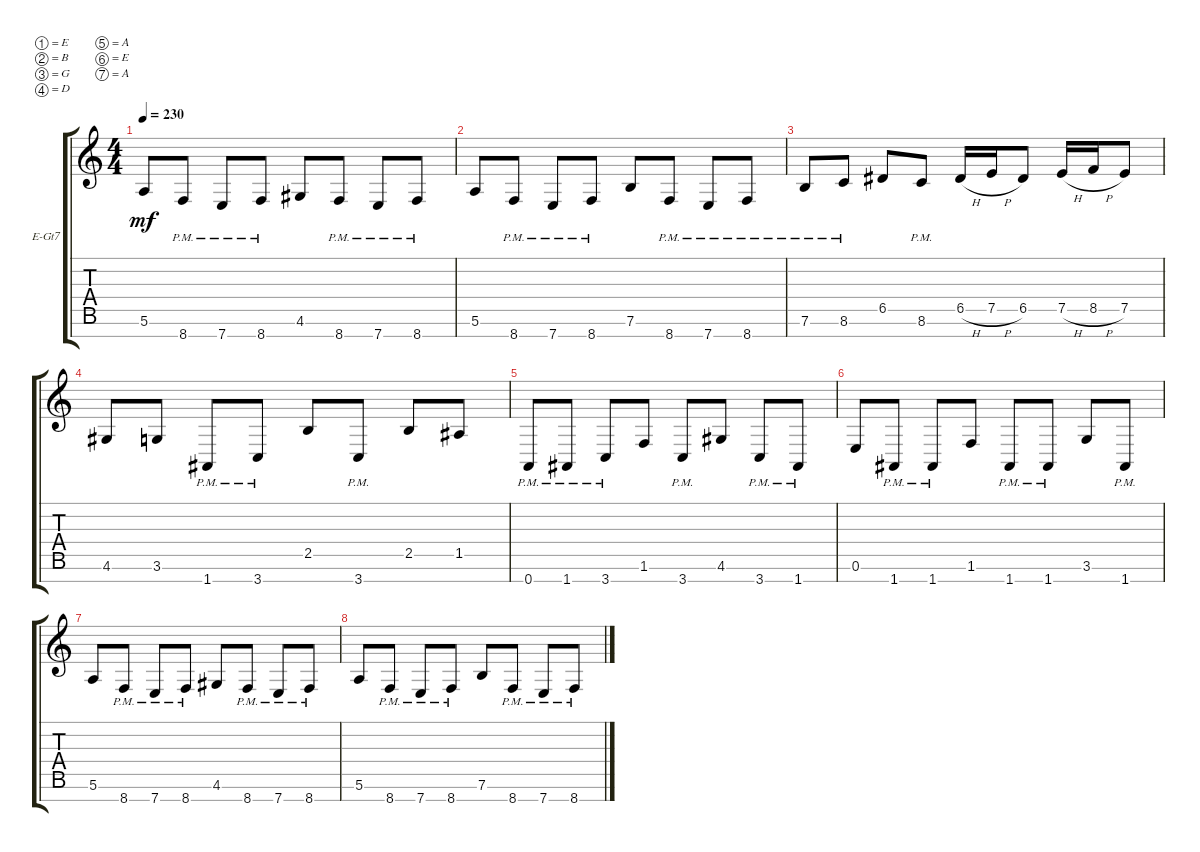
\defaultSystemsLayout 4
\bracketExtendMode groupsimilarinstruments
\firstSystemTrackNameOrientation horizontal
\otherSystemsTrackNameOrientation horizontal
\track ("Electric Guitar" "E-Gt7") {instrument distortionguitar}
\staff {score tabs}
\tuning (E4 B3 G3 D3 A2 E2 A1)
\ts (4 4)
\tempo 230
\clef g2
\ks c
5.6.8{dy mf} 8.7{pm}.8 7.7{pm}.8 8.7{pm}.8 4.6.8 8.7{pm}.8 7.7{pm}.8 8.7{pm}.8 |
5.6.8 8.7{pm}.8 7.7{pm}.8 8.7{pm}.8 7.6.8 8.7{pm}.8 7.7{pm}.8 8.7{pm}.8 |
7.6{pm}.8 8.6{pm}.8 6.5.8 8.6{pm}.8 6.5{h}.16 7.5{h}.16 6.5.8 7.5{h}.16 8.5{h}.16 7.5.8 |
4.6.8 3.6.8 1.7{pm}.8 3.7{pm}.8 2.5.8 3.7{pm}.8 2.5.8 1.5.8 |
0.7{pm}.8 1.7{pm}.8 3.7{pm}.8 1.6.8 3.7{pm}.8 4.6.8 3.7{pm}.8 1.7{pm}.8 |
0.6.8 1.7{pm}.8 1.7{pm}.8 1.6.8 1.7{pm}.8 1.7{pm}.8 3.6.8 1.7{pm}.8 |
5.6.8 8.7{pm}.8 7.7{pm}.8 8.7{pm}.8 4.6.8 8.7{pm}.8 7.7{pm}.8 8.7{pm}.8 |
5.6.8 8.7{pm}.8 7.7{pm}.8 8.7{pm}.8 7.6.8 8.7{pm}.8 7.7{pm}.8 8.7{pm}.8
